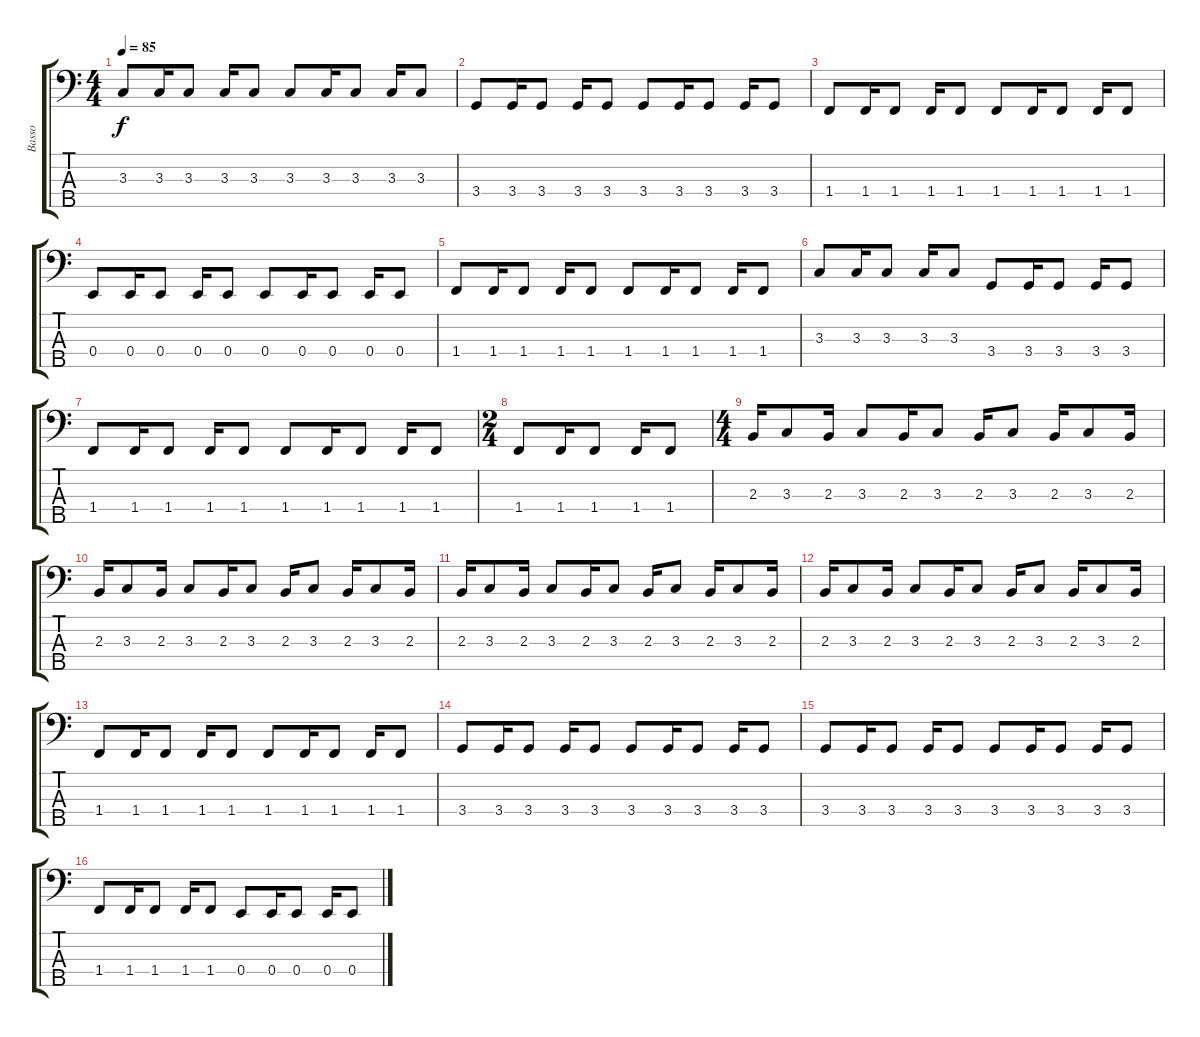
\track ("Basso" "Basso") {instrument electricbassfinger}
\staff {score tabs}
\tuning (G2 D2 A1 E1 A0) {hide}
\ts (4 4)
\tempo 85
\clef f4
\ks c
3.3.8{dy f} 3.3.16 3.3.8 3.3.16 3.3.8 3.3.8 3.3.16 3.3.8 3.3.16 3.3.8 |
3.4.8 3.4.16 3.4.8 3.4.16 3.4.8 3.4.8 3.4.16 3.4.8 3.4.16 3.4.8 |
1.4.8 1.4.16 1.4.8 1.4.16 1.4.8 1.4.8 1.4.16 1.4.8 1.4.16 1.4.8 |
0.4.8 0.4.16 0.4.8 0.4.16 0.4.8 0.4.8 0.4.16 0.4.8 0.4.16 0.4.8 |
1.4.8 1.4.16 1.4.8 1.4.16 1.4.8 1.4.8 1.4.16 1.4.8 1.4.16 1.4.8 |
3.3.8 3.3.16 3.3.8 3.3.16 3.3.8 3.4.8 3.4.16 3.4.8 3.4.16 3.4.8 |
1.4.8 1.4.16 1.4.8 1.4.16 1.4.8 1.4.8 1.4.16 1.4.8 1.4.16 1.4.8 |
\ts (2 4)
1.4.8 1.4.16 1.4.8 1.4.16 1.4.8 |
\ts (4 4)
2.3.16 3.3.8 2.3.16 3.3.8 2.3.16 3.3.8 2.3.16 3.3.8 2.3.16 3.3.8 2.3.16 |
2.3.16 3.3.8 2.3.16 3.3.8 2.3.16 3.3.8 2.3.16 3.3.8 2.3.16 3.3.8 2.3.16 |
2.3.16 3.3.8 2.3.16 3.3.8 2.3.16 3.3.8 2.3.16 3.3.8 2.3.16 3.3.8 2.3.16 |
2.3.16 3.3.8 2.3.16 3.3.8 2.3.16 3.3.8 2.3.16 3.3.8 2.3.16 3.3.8 2.3.16 |
1.4.8 1.4.16 1.4.8 1.4.16 1.4.8 1.4.8 1.4.16 1.4.8 1.4.16 1.4.8 |
3.4.8 3.4.16 3.4.8 3.4.16 3.4.8 3.4.8 3.4.16 3.4.8 3.4.16 3.4.8 |
3.4.8 3.4.16 3.4.8 3.4.16 3.4.8 3.4.8 3.4.16 3.4.8 3.4.16 3.4.8 |
1.4.8 1.4.16 1.4.8 1.4.16 1.4.8 0.4.8 0.4.16 0.4.8 0.4.16 0.4.8
